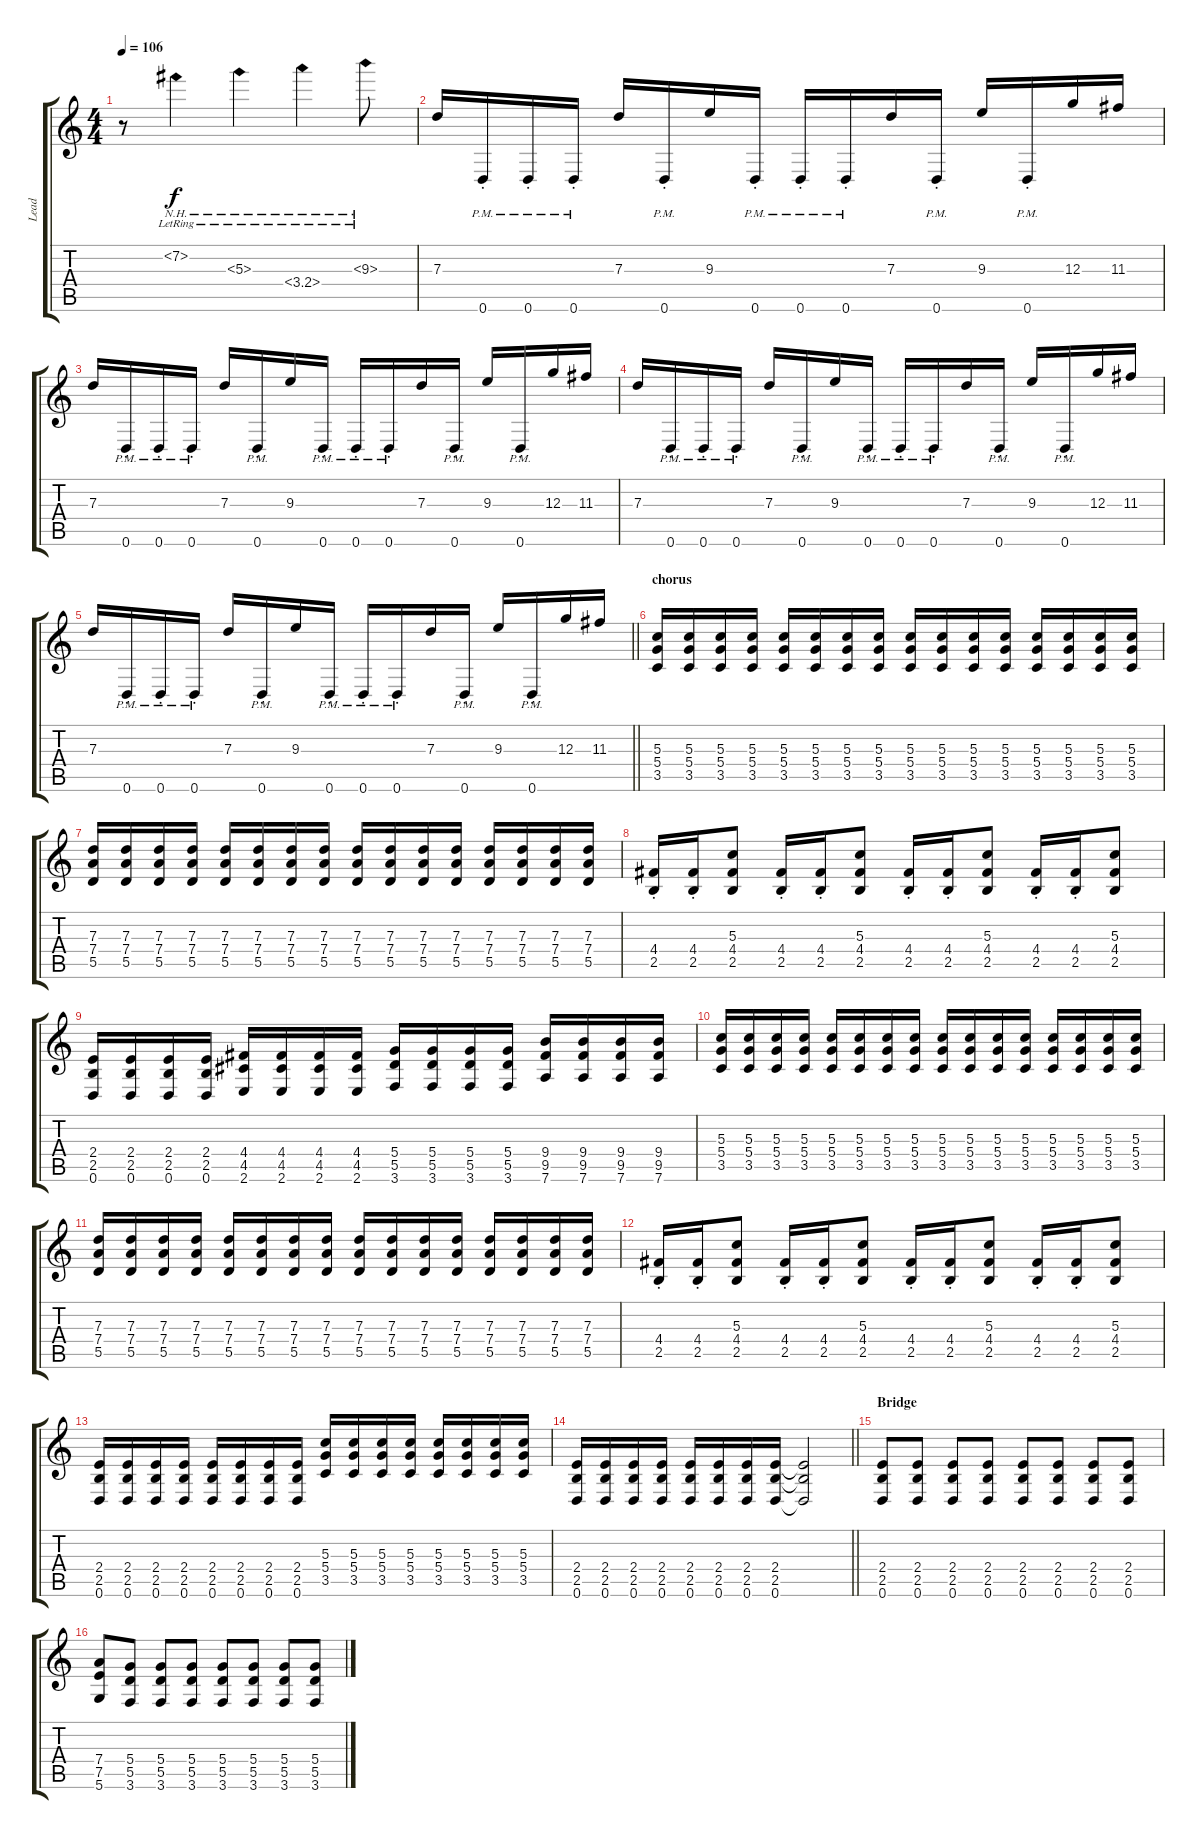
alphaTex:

\track ("Lead" "Lead") {instrument overdrivenguitar}
\staff {score tabs}
\tuning (E4 B3 G3 D3 A2 D2) {hide}
\ts (4 4)
\tempo 106
\clef g2
\ks c
r.8{dy f} 7.2{nh lr}.4 5.3{nh lr}.4 3.4{nh lr}.4 9.3{nh lr}.8 |
7.3.16 0.6{pm st}.16 0.6{pm st}.16 0.6{pm st}.16 7.3.16 0.6{pm st}.16 9.3.16 0.6{pm st}.16 0.6{pm st}.16 0.6{pm st}.16 7.3.16 0.6{pm st}.16 9.3.16 0.6{pm st}.16 12.3.16 11.3.16 |
7.3.16 0.6{pm st}.16 0.6{pm st}.16 0.6{pm st}.16 7.3.16 0.6{pm st}.16 9.3.16 0.6{pm st}.16 0.6{pm st}.16 0.6{pm st}.16 7.3.16 0.6{pm st}.16 9.3.16 0.6{pm st}.16 12.3.16 11.3.16 |
7.3.16 0.6{pm st}.16 0.6{pm st}.16 0.6{pm st}.16 7.3.16 0.6{pm st}.16 9.3.16 0.6{pm st}.16 0.6{pm st}.16 0.6{pm st}.16 7.3.16 0.6{pm st}.16 9.3.16 0.6{pm st}.16 12.3.16 11.3.16 |
\barLineRight lightlight
7.3.16 0.6{pm st}.16 0.6{pm st}.16 0.6{pm st}.16 7.3.16 0.6{pm st}.16 9.3.16 0.6{pm st}.16 0.6{pm st}.16 0.6{pm st}.16 7.3.16 0.6{pm st}.16 9.3.16 0.6{pm st}.16 12.3.16 11.3.16 |
\section ("" "chorus")
(5.3 5.4 3.5).16 (5.3 5.4 3.5).16 (5.3 5.4 3.5).16 (5.3 5.4 3.5).16 (5.3 5.4 3.5).16 (5.3 5.4 3.5).16 (5.3 5.4 3.5).16 (5.3 5.4 3.5).16 (5.3 5.4 3.5).16 (5.3 5.4 3.5).16 (5.3 5.4 3.5).16 (5.3 5.4 3.5).16 (5.3 5.4 3.5).16 (5.3 5.4 3.5).16 (5.3 5.4 3.5).16 (5.3 5.4 3.5).16 |
(7.3 7.4 5.5).16 (7.3 7.4 5.5).16 (7.3 7.4 5.5).16 (7.3 7.4 5.5).16 (7.3 7.4 5.5).16 (7.3 7.4 5.5).16 (7.3 7.4 5.5).16 (7.3 7.4 5.5).16 (7.3 7.4 5.5).16 (7.3 7.4 5.5).16 (7.3 7.4 5.5).16 (7.3 7.4 5.5).16 (7.3 7.4 5.5).16 (7.3 7.4 5.5).16 (7.3 7.4 5.5).16 (7.3 7.4 5.5).16 |
(4.4{st} 2.5{st}).16 (4.4{st} 2.5{st}).16 (5.3 4.4 2.5).8 (4.4{st} 2.5{st}).16 (4.4{st} 2.5{st}).16 (5.3 4.4 2.5).8 (4.4{st} 2.5{st}).16 (4.4{st} 2.5{st}).16 (5.3 4.4 2.5).8 (4.4{st} 2.5{st}).16 (4.4{st} 2.5{st}).16 (5.3 4.4 2.5).8 |
(2.4 2.5 0.6).16 (2.4 2.5 0.6).16 (2.4 2.5 0.6).16 (2.4 2.5 0.6).16 (4.4 4.5 2.6).16 (4.4 4.5 2.6).16 (4.4 4.5 2.6).16 (4.4 4.5 2.6).16 (5.4 5.5 3.6).16 (5.4 5.5 3.6).16 (5.4 5.5 3.6).16 (5.4 5.5 3.6).16 (9.4 9.5 7.6).16 (9.4 9.5 7.6).16 (9.4 9.5 7.6).16 (9.4 9.5 7.6).16 |
(5.3 5.4 3.5).16 (5.3 5.4 3.5).16 (5.3 5.4 3.5).16 (5.3 5.4 3.5).16 (5.3 5.4 3.5).16 (5.3 5.4 3.5).16 (5.3 5.4 3.5).16 (5.3 5.4 3.5).16 (5.3 5.4 3.5).16 (5.3 5.4 3.5).16 (5.3 5.4 3.5).16 (5.3 5.4 3.5).16 (5.3 5.4 3.5).16 (5.3 5.4 3.5).16 (5.3 5.4 3.5).16 (5.3 5.4 3.5).16 |
(7.3 7.4 5.5).16 (7.3 7.4 5.5).16 (7.3 7.4 5.5).16 (7.3 7.4 5.5).16 (7.3 7.4 5.5).16 (7.3 7.4 5.5).16 (7.3 7.4 5.5).16 (7.3 7.4 5.5).16 (7.3 7.4 5.5).16 (7.3 7.4 5.5).16 (7.3 7.4 5.5).16 (7.3 7.4 5.5).16 (7.3 7.4 5.5).16 (7.3 7.4 5.5).16 (7.3 7.4 5.5).16 (7.3 7.4 5.5).16 |
(4.4{st} 2.5{st}).16 (4.4{st} 2.5{st}).16 (5.3 4.4 2.5).8 (4.4{st} 2.5{st}).16 (4.4{st} 2.5{st}).16 (5.3 4.4 2.5).8 (4.4{st} 2.5{st}).16 (4.4{st} 2.5{st}).16 (5.3 4.4 2.5).8 (4.4{st} 2.5{st}).16 (4.4{st} 2.5{st}).16 (5.3 4.4 2.5).8 |
(2.4 2.5 0.6).16 (2.4 2.5 0.6).16 (2.4 2.5 0.6).16 (2.4 2.5 0.6).16 (2.4 2.5 0.6).16 (2.4 2.5 0.6).16 (2.4 2.5 0.6).16 (2.4 2.5 0.6).16 (5.3 5.4 3.5).16 (5.3 5.4 3.5).16 (5.3 5.4 3.5).16 (5.3 5.4 3.5).16 (5.3 5.4 3.5).16 (5.3 5.4 3.5).16 (5.3 5.4 3.5).16 (5.3 5.4 3.5).16 |
\barLineRight lightlight
(2.4 2.5 0.6).16 (2.4 2.5 0.6).16 (2.4 2.5 0.6).16 (2.4 2.5 0.6).16 (2.4 2.5 0.6).16 (2.4 2.5 0.6).16 (2.4 2.5 0.6).16 (2.4 2.5 0.6).16 (2.4{t} 2.5{t} 0.6{t}).2 |
\section ("" "Bridge")
(2.4 2.5 0.6).8{volume 16} (2.4 2.5 0.6).8 (2.4 2.5 0.6).8 (2.4 2.5 0.6).8 (2.4 2.5 0.6).8 (2.4 2.5 0.6).8 (2.4 2.5 0.6).8 (2.4 2.5 0.6).8 |
(7.4 7.5 5.6).8 (5.4 5.5 3.6).8 (5.4 5.5 3.6).8 (5.4 5.5 3.6).8 (5.4 5.5 3.6).8 (5.4 5.5 3.6).8 (5.4 5.5 3.6).8 (5.4 5.5 3.6).8
